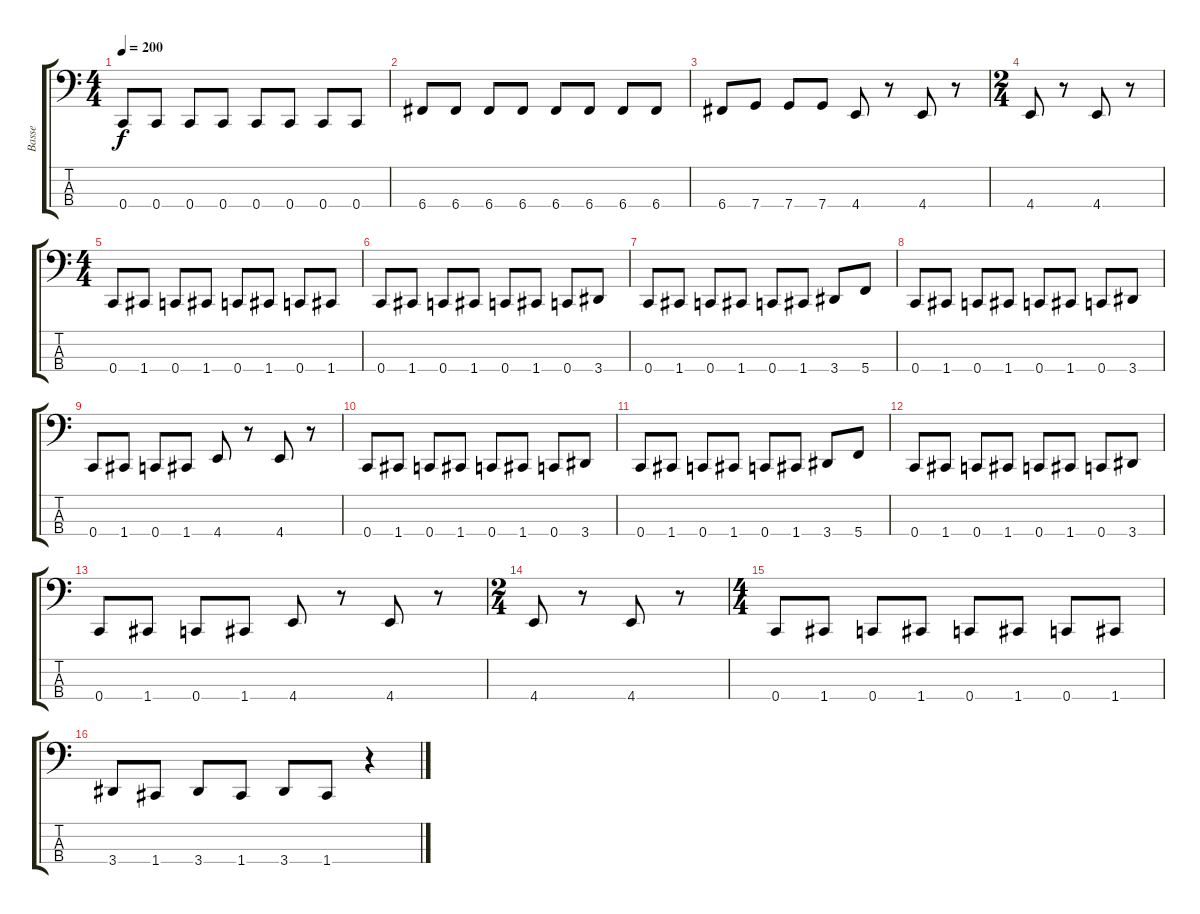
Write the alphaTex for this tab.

\track ("Basse" "Basse") {instrument electricbassfinger}
\staff {score tabs}
\tuning (F2 C2 G1 C1) {hide}
\ts (4 4)
\tempo 200
\clef f4
\ks c
0.4.8{dy f} 0.4.8 0.4.8 0.4.8 0.4.8 0.4.8 0.4.8 0.4.8 |
6.4.8 6.4.8 6.4.8 6.4.8 6.4.8 6.4.8 6.4.8 6.4.8 |
6.4.8 7.4.8 7.4.8 7.4.8 4.4.8 r.8 4.4.8 r.8 |
\ts (2 4)
4.4.8 r.8 4.4.8 r.8 |
\ts (4 4)
0.4.8{instrument slapbass2} 1.4.8 0.4.8 1.4.8 0.4.8 1.4.8 0.4.8 1.4.8 |
0.4.8{instrument electricbassfinger} 1.4.8 0.4.8 1.4.8 0.4.8 1.4.8 0.4.8 3.4.8 |
0.4.8 1.4.8 0.4.8 1.4.8 0.4.8 1.4.8 3.4.8 5.4.8 |
0.4.8 1.4.8 0.4.8 1.4.8 0.4.8 1.4.8 0.4.8 3.4.8 |
0.4.8 1.4.8 0.4.8 1.4.8 4.4.8 r.8 4.4.8 r.8 |
0.4.8 1.4.8 0.4.8 1.4.8 0.4.8 1.4.8 0.4.8 3.4.8 |
0.4.8 1.4.8 0.4.8 1.4.8 0.4.8 1.4.8 3.4.8 5.4.8 |
0.4.8 1.4.8 0.4.8 1.4.8 0.4.8 1.4.8 0.4.8 3.4.8 |
0.4.8 1.4.8 0.4.8 1.4.8 4.4.8 r.8 4.4.8 r.8 |
\ts (2 4)
4.4.8 r.8 4.4.8 r.8 |
\ts (4 4)
0.4.8 1.4.8 0.4.8 1.4.8 0.4.8 1.4.8 0.4.8 1.4.8 |
3.4.8 1.4.8 3.4.8 1.4.8 3.4.8 1.4.8 r.4
